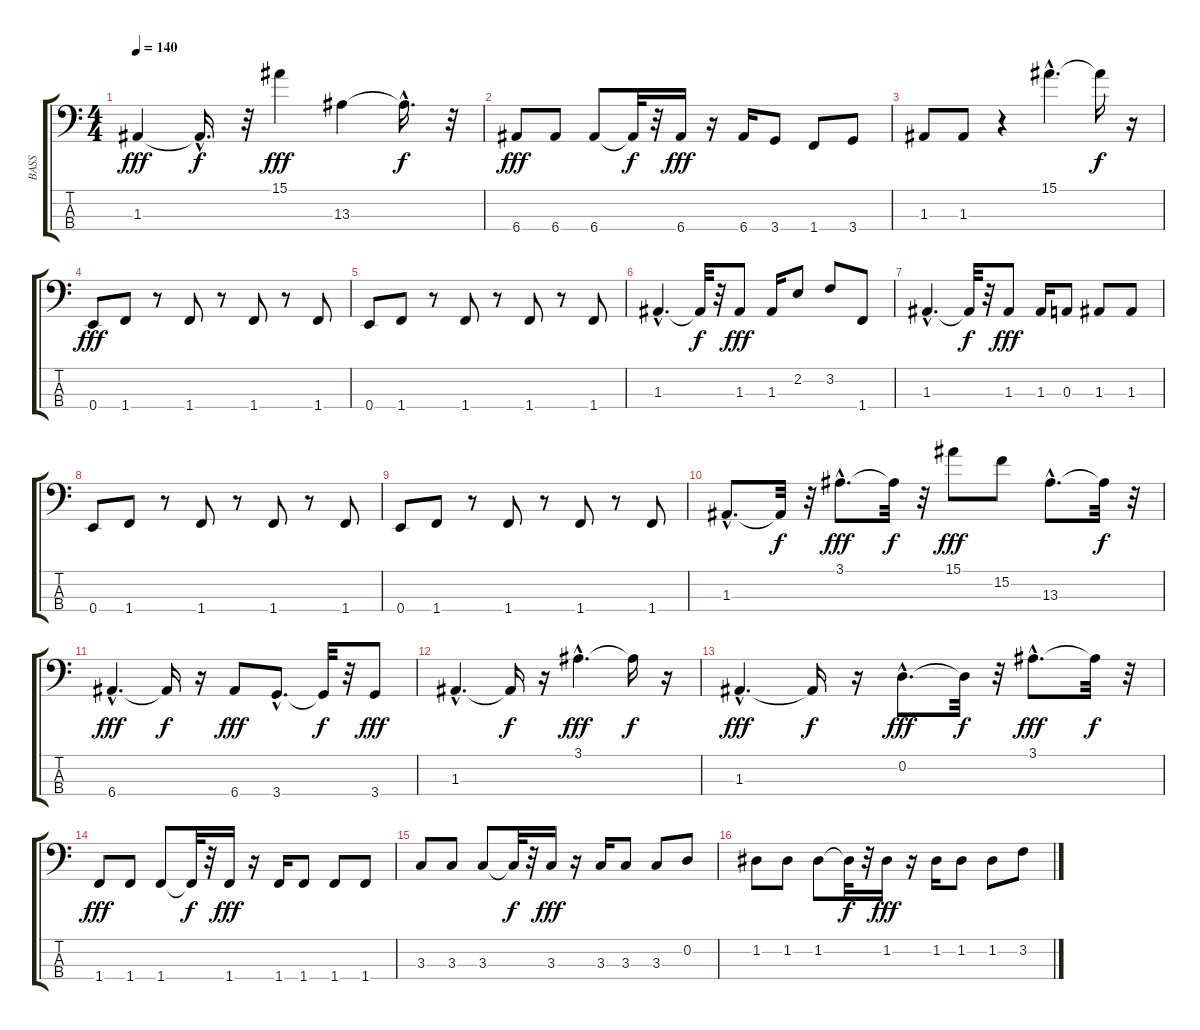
\track ("BASS" "BASS") {instrument electricbassfinger}
\staff {score tabs}
\tuning (G2 D2 A1 E1) {hide}
\ts (4 4)
\tempo 140
\clef f4
\ks c
1.3.4{dy fff} 1.3{hac t}.16{d dy f} r.32 15.1.4{dy fff} 13.3.4 13.3{hac t}.16{d dy f} r.32 |
6.4.8{dy fff} 6.4.8 6.4.8 6.4{t}.32{dy f} r.32 6.4.16{dy fff} r.16 6.4.16 3.4.8 1.4.8 3.4.8 |
1.3.8 1.3.8 r.4 15.1{hac}.4{d} 15.1{t}.16{dy f} r.16 |
0.4.8{dy fff} 1.4.8 r.8 1.4.8 r.8 1.4.8 r.8 1.4.8 |
0.4.8 1.4.8 r.8 1.4.8 r.8 1.4.8 r.8 1.4.8 |
1.3{hac}.4{d} 1.3{t}.32{dy f} r.32 1.3.8{dy fff} 1.3.16 2.2.8 3.2.8 1.4.8 |
1.3{hac}.4{d} 1.3{t}.32{dy f} r.32 1.3.8{dy fff} 1.3.16 0.3.8 1.3.8 1.3.8 |
0.4.8 1.4.8 r.8 1.4.8 r.8 1.4.8 r.8 1.4.8 |
0.4.8 1.4.8 r.8 1.4.8 r.8 1.4.8 r.8 1.4.8 |
1.3{hac}.8{d} 1.3{t}.32{dy f} r.32 3.1{hac}.8{d dy fff} 3.1{t}.32{dy f} r.32 15.1.8{dy fff} 15.2.8 13.3{hac}.8{d} 13.3{t}.32{dy f} r.32 |
6.4{hac}.4{d dy fff} 6.4{t}.16{dy f} r.16 6.4.8{dy fff} 3.4{hac}.8{d} 3.4{t}.32{dy f} r.32 3.4.8{dy fff} |
1.3{hac}.4{d} 1.3{t}.16{dy f} r.16 3.1{hac}.4{d dy fff} 3.1{t}.16{dy f} r.16 |
1.3{hac}.4{d dy fff} 1.3{t}.16{dy f} r.16 0.2{hac}.8{d dy fff} 0.2{t}.32{dy f} r.32 3.1{hac}.8{d dy fff} 3.1{t}.32{dy f} r.32 |
1.4.8{dy fff} 1.4.8 1.4.8 1.4{t}.32{dy f} r.32 1.4.16{dy fff} r.16 1.4.16 1.4.8 1.4.8 1.4.8 |
3.3.8 3.3.8 3.3.8 3.3{t}.32{dy f} r.32 3.3.16{dy fff} r.16 3.3.16 3.3.8 3.3.8 0.2.8 |
1.2.8 1.2.8 1.2.8 1.2{t}.32{dy f} r.32 1.2.16{dy fff} r.16 1.2.16 1.2.8 1.2.8 3.2.8
